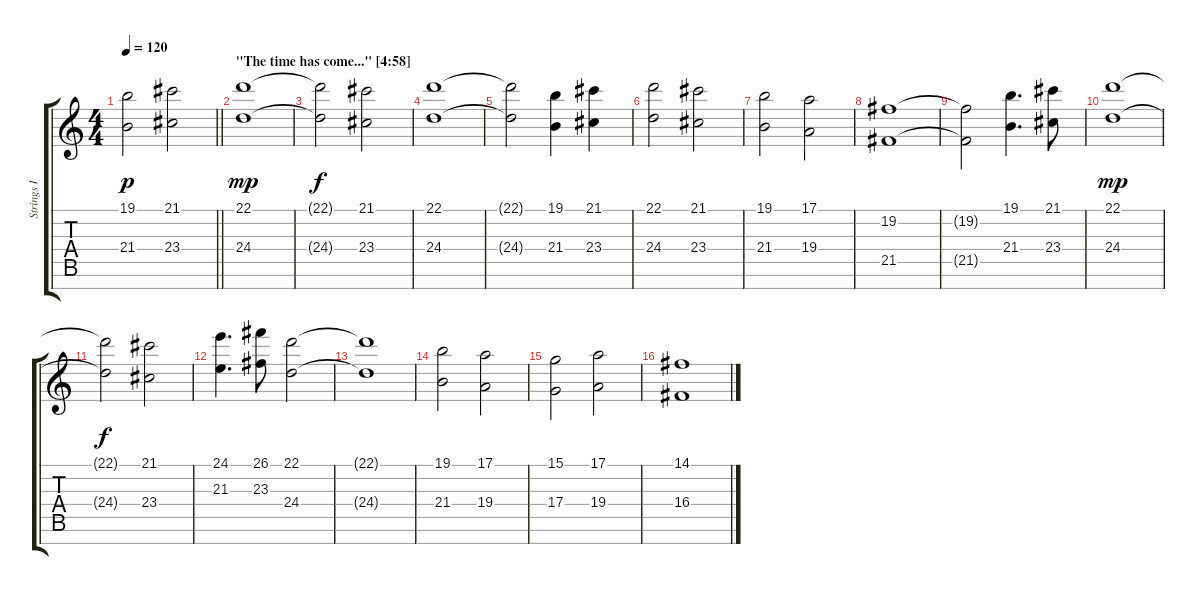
\track ("Strings I" "Strings I") {instrument stringensemble1}
\staff {score tabs}
\tuning (E4 B3 G3 D3 A2 E2 B1) {hide}
\ts (4 4)
\tempo 120
\clef g2
\barLineRight lightlight
\ks c
(19.1 21.4).2{dy p} (21.1 23.4).2 |
\section ("" "\"The time has come...\" [4:58]")
(22.1 24.4).1{dy mp} |
(22.1{t} 24.4{t}).2{dy f} (21.1 23.4).2 |
(22.1 24.4).1 |
(22.1{t} 24.4{t}).2 (19.1 21.4).4 (21.1 23.4).4 |
(22.1 24.4).2 (21.1 23.4).2 |
(19.1 21.4).2 (17.1 19.4).2 |
(19.2 21.5).1 |
(19.2{t} 21.5{t}).2 (19.1 21.4).4{d} (21.1 23.4).8 |
(22.1 24.4).1{dy mp} |
(22.1{t} 24.4{t}).2{dy f} (21.1 23.4).2 |
(24.1 21.3).4{d} (26.1 23.3).8 (22.1 24.4).2 |
(22.1{t} 24.4{t}).1 |
(19.1 21.4).2 (17.1 19.4).2 |
(15.1 17.4).2 (17.1 19.4).2 |
(14.1 16.4).1
